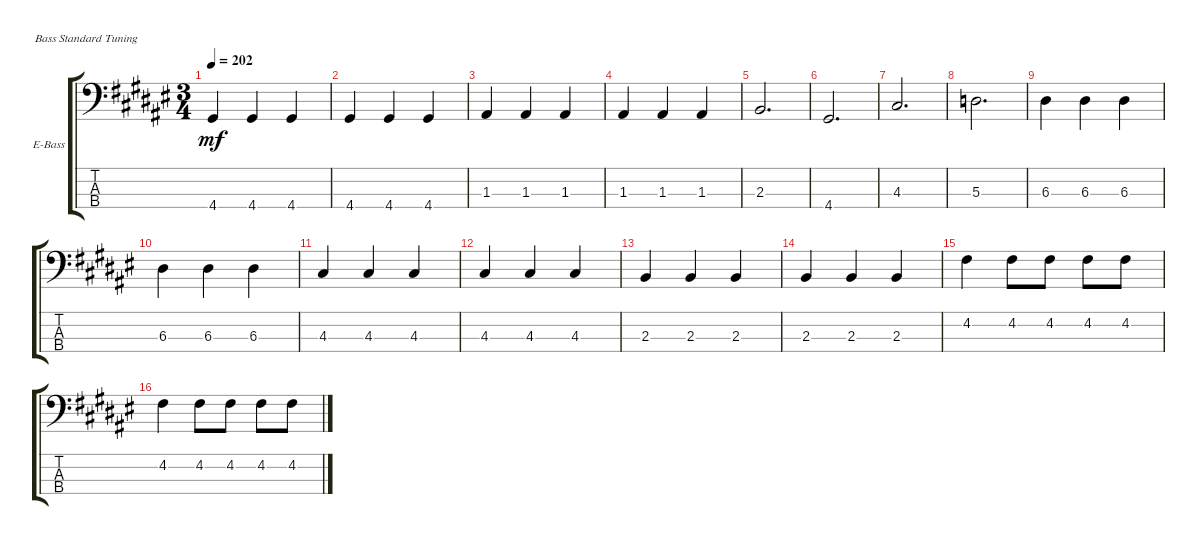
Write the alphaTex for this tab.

\defaultSystemsLayout 4
\bracketExtendMode groupsimilarinstruments
\firstSystemTrackNameOrientation horizontal
\otherSystemsTrackNameOrientation horizontal
\track ("Electric Bass" "E-Bass") {instrument electricbassfinger}
\staff {score tabs}
\tuning (G2 D2 A1 E1)
\ts (3 4)
\tempo 202
\clef f4
\ks f#
4.4.4{dy mf} 4.4.4 4.4.4 |
4.4.4 4.4.4 4.4.4 |
1.3.4 1.3.4 1.3.4 |
1.3.4 1.3.4 1.3.4 |
2.3.2{d} |
4.4.2{d} |
4.3.2{d} |
5.3.2{d} |
6.3.4 6.3.4 6.3.4 |
6.3.4 6.3.4 6.3.4 |
4.3.4 4.3.4 4.3.4 |
4.3.4 4.3.4 4.3.4 |
2.3.4 2.3.4 2.3.4 |
2.3.4 2.3.4 2.3.4 |
4.2.4 4.2.8 4.2.8 4.2.8 4.2.8 |
4.2.4 4.2.8 4.2.8 4.2.8 4.2.8
